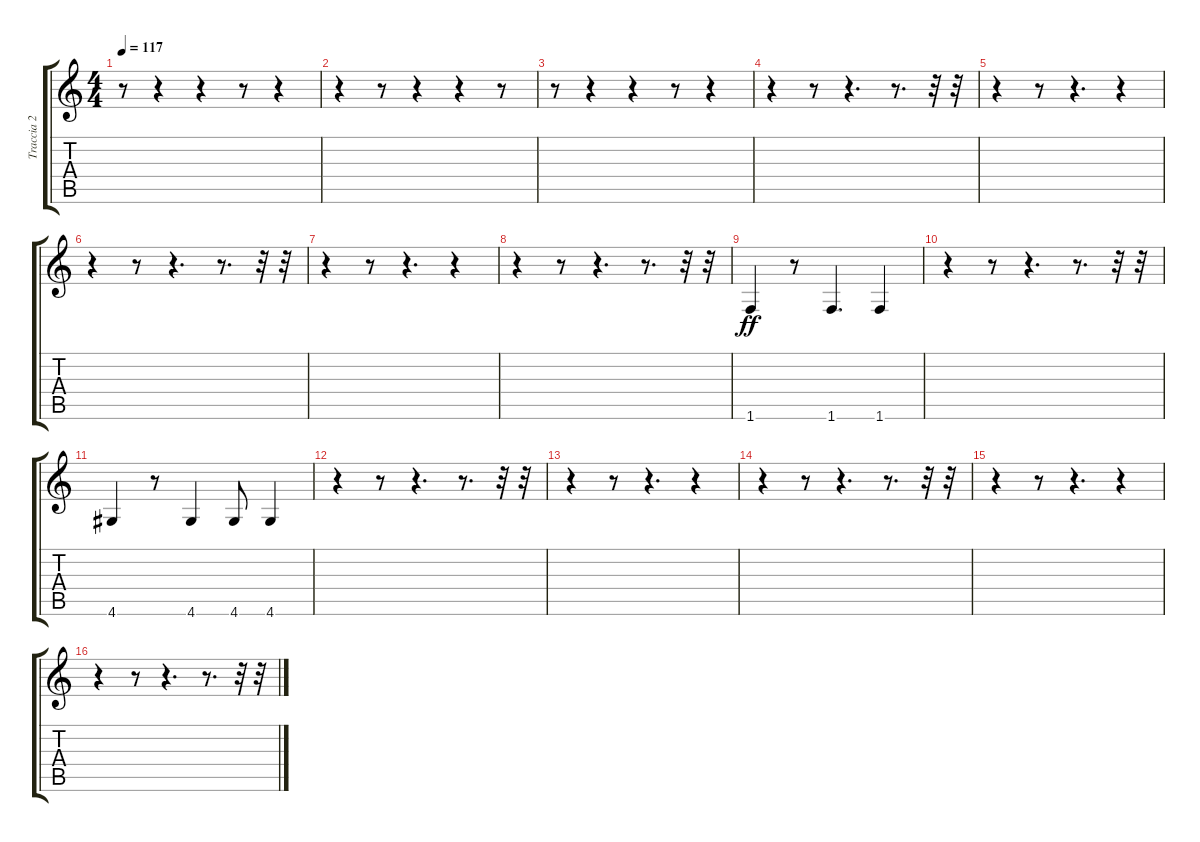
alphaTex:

\track ("Traccia 2" "Traccia 2") {instrument fretlessbass}
\staff {score tabs}
\tuning (E4 B3 G3 D3 A2 E2) {hide}
\ts (4 4)
\tempo 117
\clef g2
\ks c
r.8{dy ff} r.4 r.4 r.8 r.4 |
r.4 r.8 r.4 r.4 r.8 |
r.8 r.4 r.4 r.8 r.4 |
r.4 r.8 r.4{d} r.8{d} r.32 r.32 |
r.4 r.8 r.4{d} r.4 |
r.4 r.8 r.4{d} r.8{d} r.32 r.32 |
r.4 r.8 r.4{d} r.4 |
r.4 r.8 r.4{d} r.8{d} r.32 r.32 |
1.6.4 r.8 1.6.4{d} 1.6.4 |
r.4 r.8 r.4{d} r.8{d} r.32 r.32 |
4.6.4 r.8 4.6.4 4.6.8 4.6.4 |
r.4 r.8 r.4{d} r.8{d} r.32 r.32 |
r.4 r.8 r.4{d} r.4 |
r.4 r.8 r.4{d} r.8{d} r.32 r.32 |
r.4 r.8 r.4{d} r.4 |
r.4 r.8 r.4{d} r.8{d} r.32 r.32
